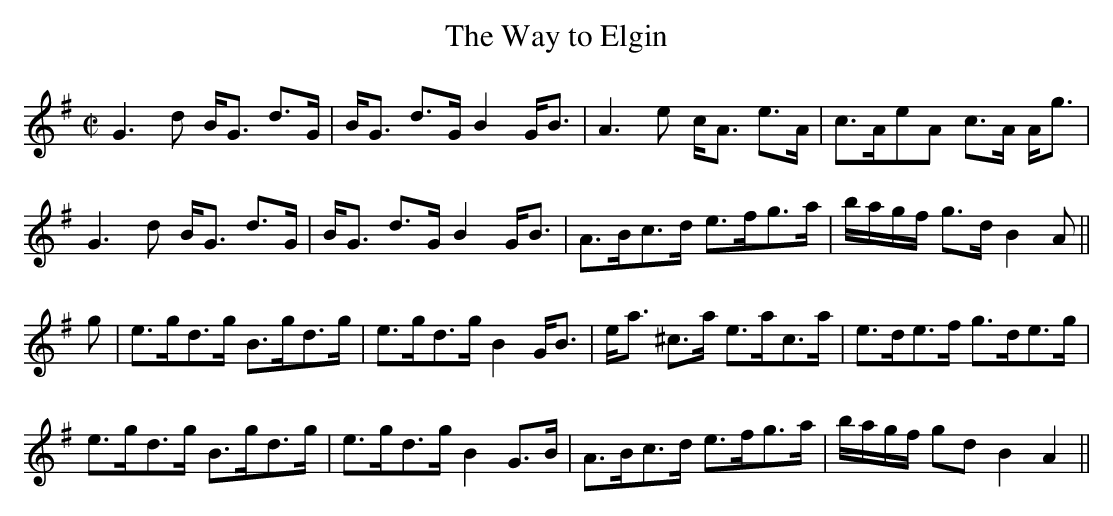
X:1
T:Way to Elgin, The
M:C|
L:1/8
K:G
G3d B<G d>G|B<G d>G B2 G<B|A3 e c<A e>A|c>AeA c>A A<g|
G3d B<G d>G|B<G d>G B2 G<B|A>Bc>d e>fg>a|b/a/g/f/ g>d B2A||
g|e>gd>g B>gd>g|e>gd>g B2 G<B|e<a ^c>a e>ac>a|e>de>f g>de>g|
e>gd>g B>gd>g|e>gd>g B2 G>B|A>Bc>d e>fg>a|b/a/g/f/ gd B2 A2||
